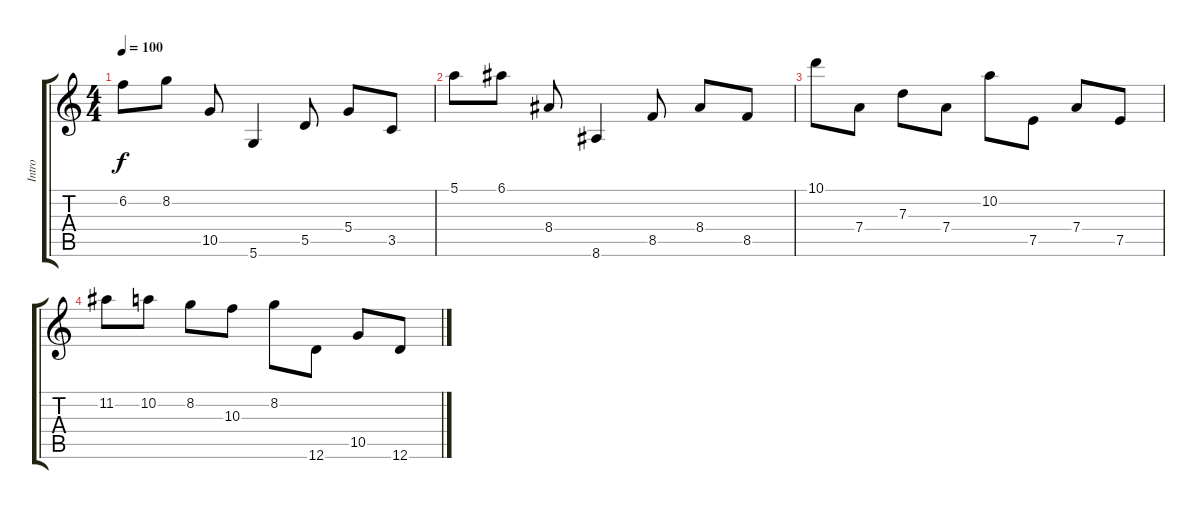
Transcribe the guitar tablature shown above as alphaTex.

\track ("Intro" "Intro") {instrument pad8sweep}
\staff {score tabs}
\tuning (E5 B4 G4 D4 A3 D3) {hide}
\ts (4 4)
\tempo 100
\clef g2
\ks c
6.2.8{dy f instrument pad8sweep} 8.2.8 10.5.8 5.6.4 5.5.8 5.4.8 3.5.8 |
5.1.8 6.1.8 8.4.8 8.6.4 8.5.8 8.4.8 8.5.8 |
10.1.8 7.4.8 7.3.8 7.4.8 10.2.8 7.5.8 7.4.8 7.5.8 |
11.2.8 10.2.8 8.2.8 10.3.8 8.2.8 12.6.8 10.5.8 12.6.8
